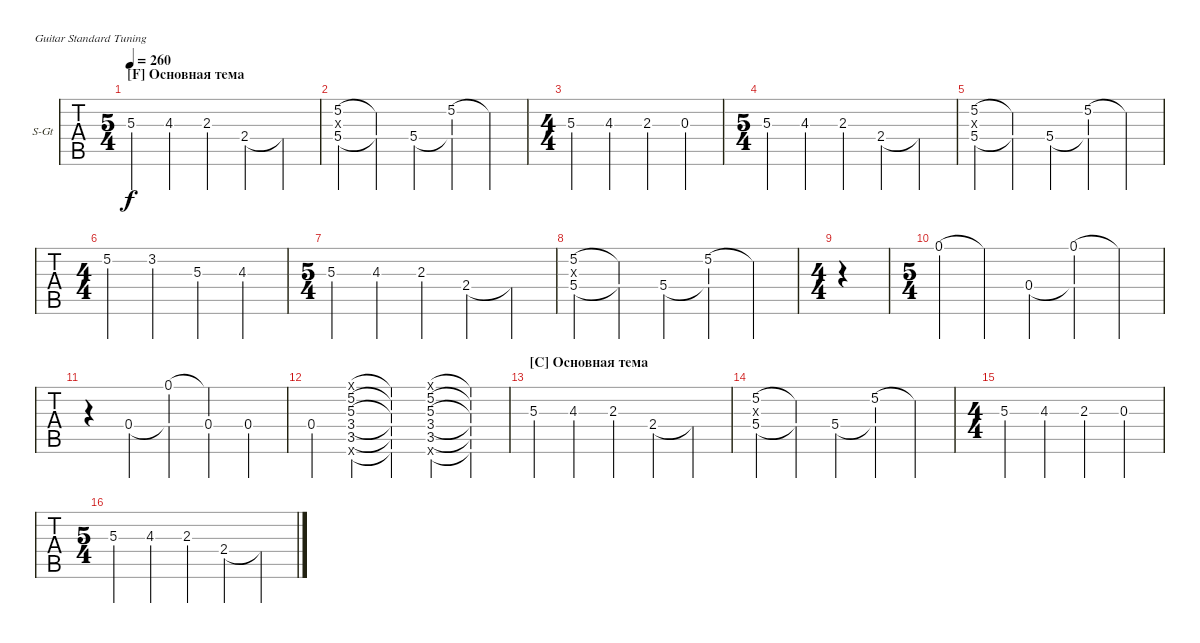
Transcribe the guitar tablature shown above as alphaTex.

\defaultSystemsLayout 4
\bracketExtendMode groupsimilarinstruments
\firstSystemTrackNameOrientation horizontal
\otherSystemsTrackNameOrientation horizontal
\track ("Second Guitar" "S-Gt") {instrument acousticguitarsteel}
\staff {tabs}
\tuning (E4 B3 G3 D3 A2 E2)
\ts (5 4)
\section ("F" "Основная тема")
\tempo 260
\clef g2
\ks c
5.3.4{dy f} 4.3.4 2.3.4 2.4.4 2.4{t}.4 |
(5.4 5.2 0.3{x}).4 (5.4{t} 5.2{t}).4 5.4.4 (5.2 5.4{t}).4 5.2{t}.4 |
\ts (4 4)
5.3.4 4.3.4 2.3.4 0.3.4 |
\ts (5 4)
5.3.4 4.3.4 2.3.4 2.4.4 2.4{t}.4 |
(5.4 5.2 0.3{x}).4 (5.4{t} 5.2{t}).4 5.4.4 (5.2 5.4{t}).4 5.2{t}.4 |
\ts (4 4)
5.2.4 3.2.4 5.3.4 4.3.4 |
\ts (5 4)
5.3.4 4.3.4 2.3.4 2.4.4 2.4{t}.4 |
(5.4 5.2 0.3{x}).4 (5.4{t} 5.2{t}).4 5.4.4 (5.2 5.4{t}).4 5.2{t}.4 |
\ts (4 4)
|
\ts (5 4)
0.1.4 0.1{t}.4 0.4.4 (0.1 0.4{t}).4 0.1{t}.4 |
r.4 0.4.4 (0.1 0.4{t}).4 (0.4 0.1{t}).4 0.4.4 |
0.4.4 (5.2 5.3 0.1{x} 3.4 3.5 0.6{x}).4 (5.2{t} 5.3{t} 0.1{x t} 3.4{t} 3.5{t} 0.6{x t}).4 (5.2 5.3 0.1{x} 3.4 3.5 0.6{x}).4 (5.2{t} 5.3{t} 0.1{x t} 3.4{t} 3.5{t} 0.6{x t}).4 |
\section ("C" "Основная тема")
5.3.4 4.3.4 2.3.4 2.4.4 2.4{t}.4 |
(5.4 5.2 0.3{x}).4 (5.4{t} 5.2{t}).4 5.4.4 (5.2 5.4{t}).4 5.2{t}.4 |
\ts (4 4)
5.3.4 4.3.4 2.3.4 0.3.4 |
\ts (5 4)
5.3.4 4.3.4 2.3.4 2.4.4 2.4{t}.4
